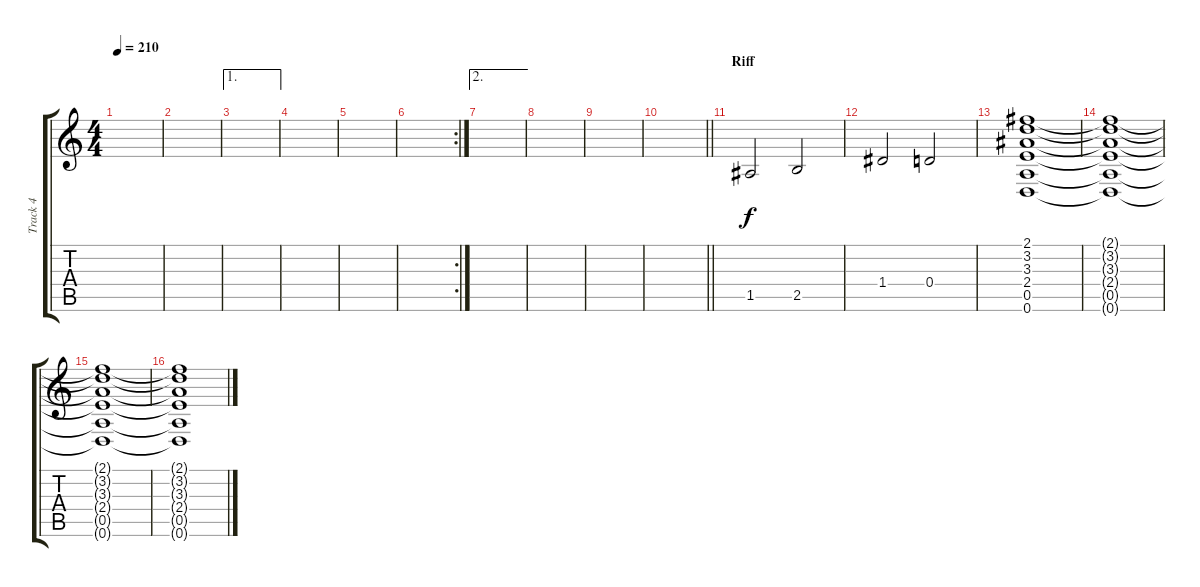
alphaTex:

\track ("Track 4" "Track 4") {instrument distortionguitar}
\staff {score tabs}
\tuning (E4 B3 G3 D3 A2 D2) {hide}
\ts (4 4)
\tempo 210
\clef g2
\ks c
|
|
\ae 1
|
|
|
\rc 2
|
\ae 2
|
|
|
\barLineRight lightlight
|
\section ("" "Riff")
1.5.2{instrument electricpiano1} 2.5.2 |
1.4.2 0.4.2 |
(2.1 3.2 3.3 2.4 0.5 0.6).1 |
(2.1{t} 3.2{t} 3.3{t} 2.4{t} 0.5{t} 0.6{t}).1 |
(2.1{t} 3.2{t} 3.3{t} 2.4{t} 0.5{t} 0.6{t}).1 |
(2.1{t} 3.2{t} 3.3{t} 2.4{t} 0.5{t} 0.6{t}).1
